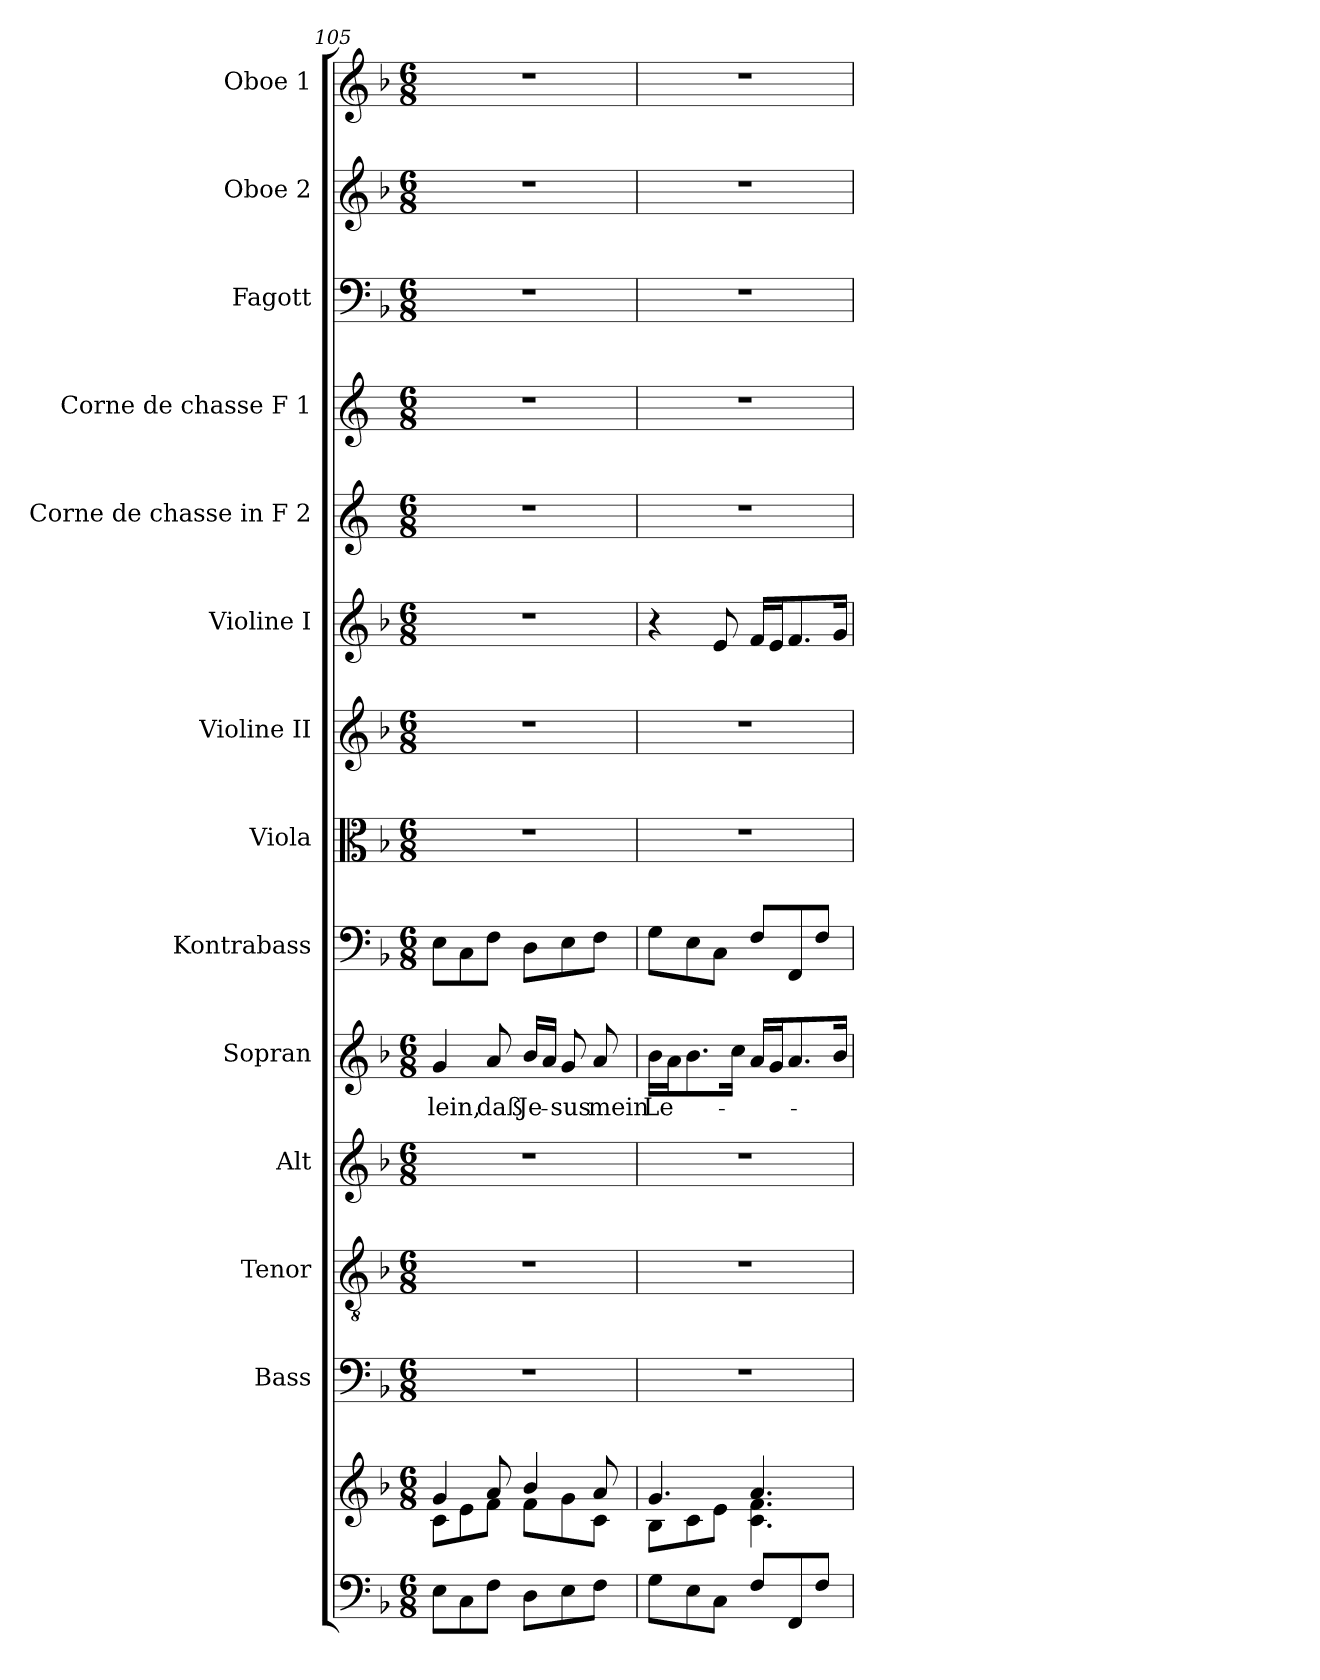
**kern	**kern	**kern	**kern	**kern	**kern	**text	**kern	**kern	**kern	**kern	**kern	**kern	**kern	**kern	**kern
*part14	*part14	*part13	*part12	*part11	*part10	*part10	*part9	*part8	*part7	*part6	*part5	*part4	*part3	*part2	*part1
*staff15	*staff14	*staff13	*staff12	*staff11	*staff10	*staff10	*staff9	*staff8	*staff7	*staff6	*staff5	*staff4	*staff3	*staff2	*staff1
*	*	*I"Bass	*I"Tenor	*I"Alt	*I"Sopran	*	*I"Kontrabass	*I"Viola	*I"Violine II	*I"Violine I	*I"Corne de chasse in F 2	*I"Corne de chasse F 1	*I"Fagott	*I"Oboe 2	*I"Oboe 1
*	*	*I'B.	*I'T.	*I'A.	*I'S.	*	*I'Kb.	*I'Vla.	*I'Vl. II	*I'Vl. I	*	*	*I'Fg.	*I'Ob. 2	*I'Ob. 1
*clefF4	*clefG2	*clefF4	*clefGv2	*clefG2	*clefG2	*	*clefF4	*clefC3	*clefG2	*clefG2	*clefG2	*clefG2	*clefF4	*clefG2	*clefG2
*	*	*	*	*	*	*	*ITrd7c12	*	*	*	*ITrd4c7	*ITrd4c7	*	*	*
*k[b-]	*k[b-]	*k[b-]	*k[b-]	*k[b-]	*k[b-]	*	*k[b-]	*k[b-]	*k[b-]	*k[b-]	*k[b-]	*k[b-]	*k[b-]	*k[b-]	*k[b-]
*F:	*F:	*F:	*F:	*F:	*F:	*	*F:	*F:	*F:	*F:	*F:	*F:	*F:	*F:	*F:
*M6/8	*M6/8	*M6/8	*M6/8	*M6/8	*M6/8	*	*M6/8	*M6/8	*M6/8	*M6/8	*M6/8	*M6/8	*M6/8	*M6/8	*M6/8
=105	=105	=105	=105	=105	=105	=105	=105	=105	=105	=105	=105	=105	=105	=105	=105
*	*^	*	*	*	*	*	*	*	*	*	*	*	*	*	*
!	!	!	!	!	!	!	!LO:LY:b	!	!	!	!	!	!	!	!	!
8E\L	4g/	8c\L	2.r	2.r	2.r	4g/	-lein,	8EE\L	2.r	2.r	2.r	2.r	2.r	2.r	2.r	2.r
8C\	.	8e\	.	.	.	.	.	8CC\	.	.	.	.	.	.	.	.
!	!	!	!	!	!	!	!LO:LY:b	!	!	!	!	!	!	!	!	!
8F\J	8a/	8f\J	.	.	.	8a/	daß	8FF\J	.	.	.	.	.	.	.	.
!	!	!	!	!	!	!	!LO:LY:b	!	!	!	!	!	!	!	!	!
8D\L	4b-/	8f\L	.	.	.	16b-/LL	Je-	8DD\L	.	.	.	.	.	.	.	.
.	.	.	.	.	.	16a/JJ	.	.	.	.	.	.	.	.	.	.
!	!	!	!	!	!	!	!LO:LY:b	!	!	!	!	!	!	!	!	!
8E\	.	8g\	.	.	.	8g/	-sus	8EE\	.	.	.	.	.	.	.	.
!	!	!	!	!	!	!	!LO:LY:b	!	!	!	!	!	!	!	!	!
8F\J	8a/	8c\J	.	.	.	8a/	mein	8FF\J	.	.	.	.	.	.	.	.
=106	=106	=106	=106	=106	=106	=106	=106	=106	=106	=106	=106	=106	=106	=106	=106	=106
!	!	!	!	!	!	!	!LO:LY:b	!	!	!	!	!	!	!	!	!
8G\L	4.g/	8B-\L	2.r	2.r	2.r	16b-\LL	Le-	8GG\L	2.r	2.r	4r	2.r	2.r	2.r	2.r	2.r
.	.	.	.	.	.	16a\J	.	.	.	.	.	.	.	.	.	.
8E\	.	8c\	.	.	.	8.b-\	.	8EE\	.	.	.	.	.	.	.	.
8C\J	.	8e\J	.	.	.	.	.	8CC\J	.	.	8e/	.	.	.	.	.
.	.	.	.	.	.	16cc\Jk	.	.	.	.	.	.	.	.	.	.
8F/L	4.a/	4.c\ 4.f\	.	.	.	16a/LL	.	8FF/L	.	.	16f/LL	.	.	.	.	.
.	.	.	.	.	.	16g/J	.	.	.	.	16e/J	.	.	.	.	.
8FF/	.	.	.	.	.	8.a/	.	8FFF/	.	.	8.f/	.	.	.	.	.
8F/J	.	.	.	.	.	.	.	8FF/J	.	.	.	.	.	.	.	.
.	.	.	.	.	.	16b-/Jk	.	.	.	.	16g/Jk	.	.	.	.	.
*	*v	*v	*	*	*	*	*	*	*	*	*	*	*	*	*	*
=	=	=	=	=	=	=	=	=	=	=	=	=	=	=	=
*-	*-	*-	*-	*-	*-	*-	*-	*-	*-	*-	*-	*-	*-	*-	*-
